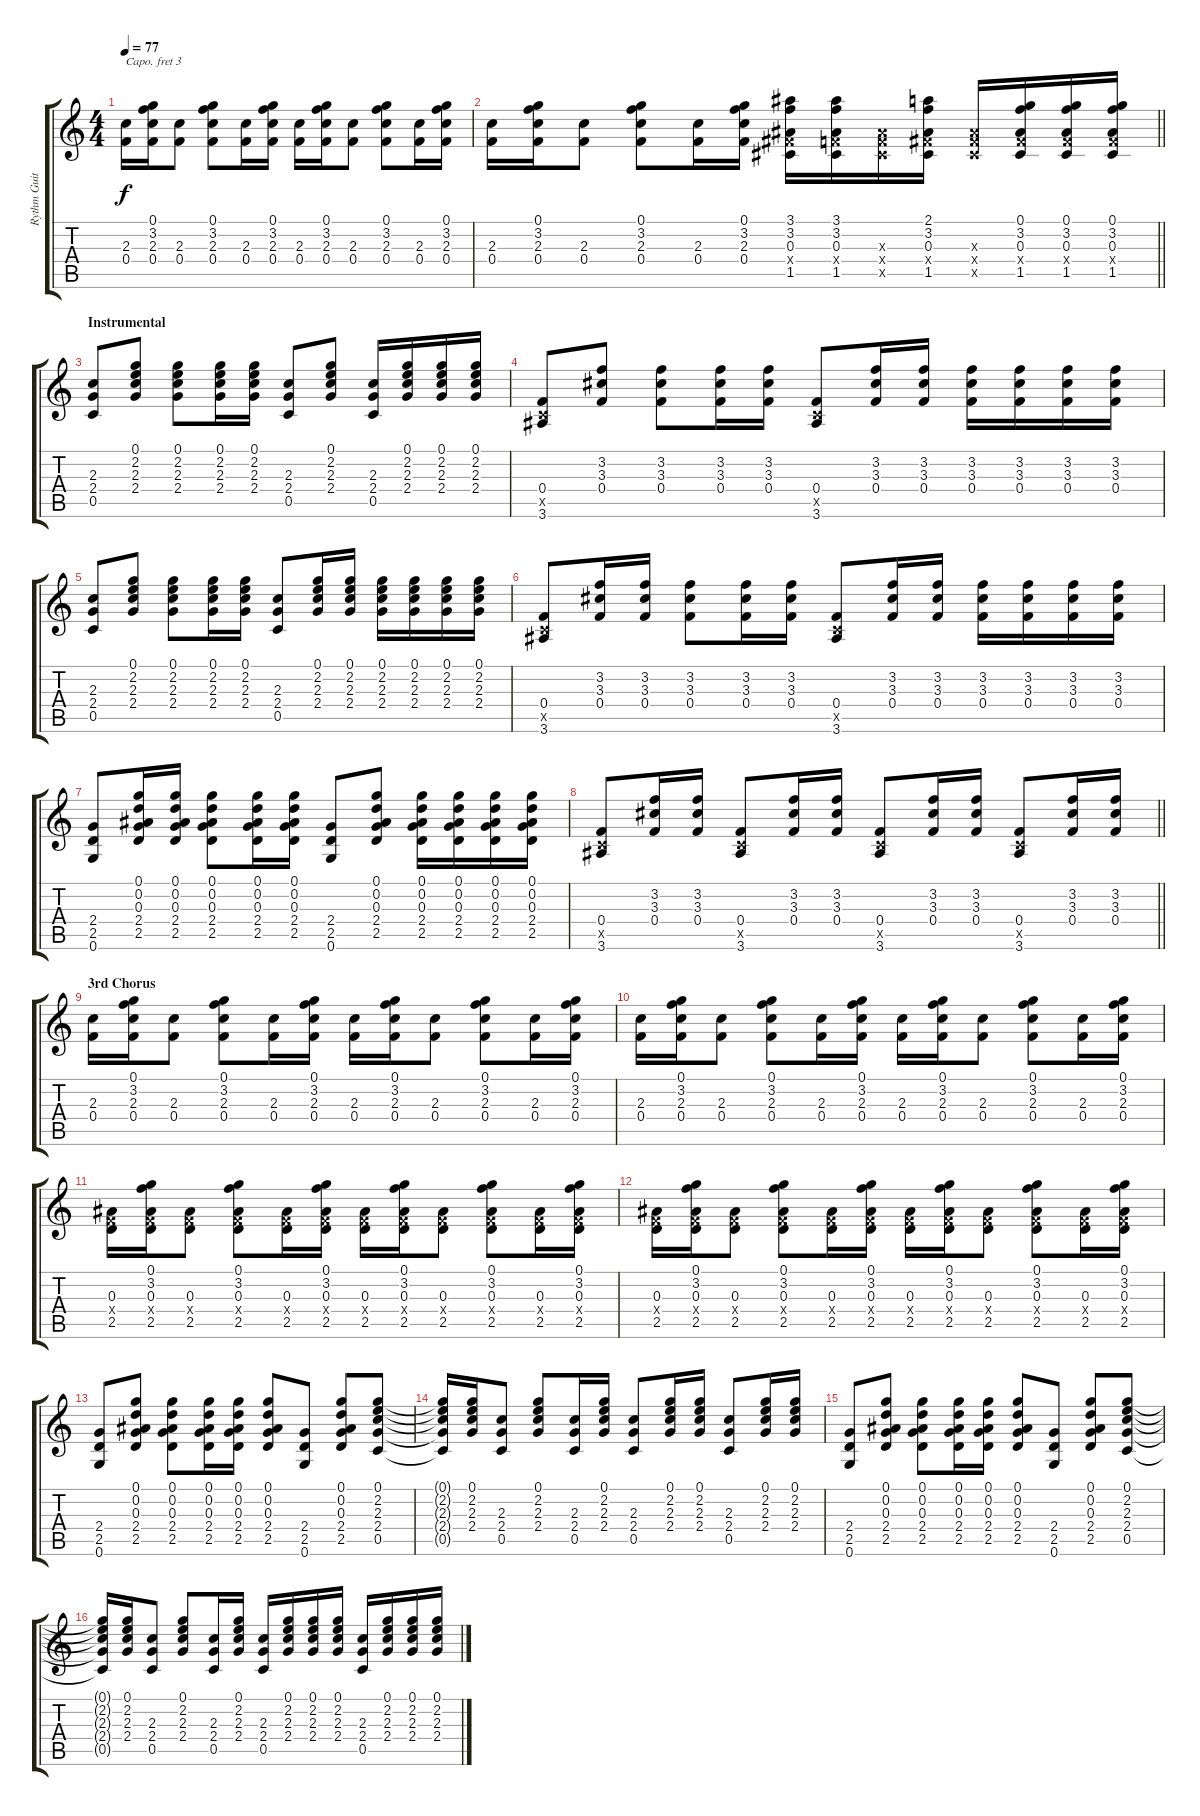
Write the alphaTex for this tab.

\track ("Rythm Guitar 1" "Rythm Guit") {instrument acousticguitarsteel}
\staff {score tabs}
\capo 3
\tuning (E4 B3 G3 D3 A2 E2) {hide}
\ts (4 4)
\tempo 77
\clef g2
\ks c
(2.3 0.4).16{dy f} (0.1 3.2 2.3 0.4).16 (2.3 0.4).8 (0.1 3.2 2.3 0.4).8 (2.3 0.4).16 (0.1 3.2 2.3 0.4).16 (2.3 0.4).16 (0.1 3.2 2.3 0.4).16 (2.3 0.4).8 (0.1 3.2 2.3 0.4).8 (2.3 0.4).16 (0.1 3.2 2.3 0.4).16 |
\barLineRight lightlight
(2.3 0.4).16 (0.1 3.2 2.3 0.4).16 (2.3 0.4).8 (0.1 3.2 2.3 0.4).8 (2.3 0.4).16 (0.1 3.2 2.3 0.4).16 (3.1 3.2 0.3 1.4{x} 1.5).16 (3.1 3.2 0.3 0.4{x} 1.5).16 (0.3{x} 0.4{x} 1.5{x}).16 (2.1 3.2 0.3 1.4{x} 1.5).16 (0.3{x} 1.4{x} 1.5{x}).16 (0.1 3.2 0.3 1.4{x} 1.5).16 (0.1 3.2 0.3 1.4{x} 1.5).16 (0.1 3.2 0.3 1.4{x} 1.5).16 |
\section ("" "Instrumental")
(2.3 2.4 0.5).8 (0.1 2.2 2.3 2.4).8 (0.1 2.2 2.3 2.4).8 (0.1 2.2 2.3 2.4).16 (0.1 2.2 2.3 2.4).16 (2.3 2.4 0.5).8 (0.1 2.2 2.3 2.4).8 (2.3 2.4 0.5).16 (0.1 2.2 2.3 2.4).16 (0.1 2.2 2.3 2.4).16 (0.1 2.2 2.3 2.4).16 |
(0.4 0.5{x} 3.6).8 (3.2 3.3 0.4).8 (3.2 3.3 0.4).8 (3.2 3.3 0.4).16 (3.2 3.3 0.4).16 (0.4 0.5{x} 3.6).8 (3.2 3.3 0.4).16 (3.2 3.3 0.4).16 (3.2 3.3 0.4).16 (3.2 3.3 0.4).16 (3.2 3.3 0.4).16 (3.2 3.3 0.4).16 |
(2.3 2.4 0.5).8 (0.1 2.2 2.3 2.4).8 (0.1 2.2 2.3 2.4).8 (0.1 2.2 2.3 2.4).16 (0.1 2.2 2.3 2.4).16 (2.3 2.4 0.5).8 (0.1 2.2 2.3 2.4).16 (0.1 2.2 2.3 2.4).16 (0.1 2.2 2.3 2.4).16 (0.1 2.2 2.3 2.4).16 (0.1 2.2 2.3 2.4).16 (0.1 2.2 2.3 2.4).16 |
(0.4 0.5{x} 3.6).8 (3.2 3.3 0.4).16 (3.2 3.3 0.4).16 (3.2 3.3 0.4).8 (3.2 3.3 0.4).16 (3.2 3.3 0.4).16 (0.4 0.5{x} 3.6).8 (3.2 3.3 0.4).16 (3.2 3.3 0.4).16 (3.2 3.3 0.4).16 (3.2 3.3 0.4).16 (3.2 3.3 0.4).16 (3.2 3.3 0.4).16 |
(2.4 2.5 0.6).8 (0.1 0.2 0.3 2.4 2.5).16 (0.1 0.2 0.3 2.4 2.5).16 (0.1 0.2 0.3 2.4 2.5).8 (0.1 0.2 0.3 2.4 2.5).16 (0.1 0.2 0.3 2.4 2.5).16 (2.4 2.5 0.6).8 (0.1 0.2 0.3 2.4 2.5).8 (0.1 0.2 0.3 2.4 2.5).16 (0.1 0.2 0.3 2.4 2.5).16 (0.1 0.2 0.3 2.4 2.5).16 (0.1 0.2 0.3 2.4 2.5).16 |
\barLineRight lightlight
(0.4 0.5{x} 3.6).8 (3.2 3.3 0.4).16 (3.2 3.3 0.4).16 (0.4 0.5{x} 3.6).8 (3.2 3.3 0.4).16 (3.2 3.3 0.4).16 (0.4 0.5{x} 3.6).8 (3.2 3.3 0.4).16 (3.2 3.3 0.4).16 (0.4 0.5{x} 3.6).8 (3.2 3.3 0.4).16 (3.2 3.3 0.4).16 |
\section ("" "3rd Chorus")
(2.3 0.4).16 (0.1 3.2 2.3 0.4).16 (2.3 0.4).8 (0.1 3.2 2.3 0.4).8 (2.3 0.4).16 (0.1 3.2 2.3 0.4).16 (2.3 0.4).16 (0.1 3.2 2.3 0.4).16 (2.3 0.4).8 (0.1 3.2 2.3 0.4).8 (2.3 0.4).16 (0.1 3.2 2.3 0.4).16 |
(2.3 0.4).16 (0.1 3.2 2.3 0.4).16 (2.3 0.4).8 (0.1 3.2 2.3 0.4).8 (2.3 0.4).16 (0.1 3.2 2.3 0.4).16 (2.3 0.4).16 (0.1 3.2 2.3 0.4).16 (2.3 0.4).8 (0.1 3.2 2.3 0.4).8 (2.3 0.4).16 (0.1 3.2 2.3 0.4).16 |
(0.3 0.4{x} 2.5).16 (0.1 3.2 0.3 0.4{x} 2.5).16 (0.3 0.4{x} 2.5).8 (0.1 3.2 0.3 0.4{x} 2.5).8 (0.3 0.4{x} 2.5).16 (0.1 3.2 0.3 0.4{x} 2.5).16 (0.3 0.4{x} 2.5).16 (0.1 3.2 0.3 0.4{x} 2.5).16 (0.3 0.4{x} 2.5).8 (0.1 3.2 0.3 0.4{x} 2.5).8 (0.3 0.4{x} 2.5).16 (0.1 3.2 0.3 0.4{x} 2.5).16 |
(0.3 0.4{x} 2.5).16 (0.1 3.2 0.3 0.4{x} 2.5).16 (0.3 0.4{x} 2.5).8 (0.1 3.2 0.3 0.4{x} 2.5).8 (0.3 0.4{x} 2.5).16 (0.1 3.2 0.3 0.4{x} 2.5).16 (0.3 0.4{x} 2.5).16 (0.1 3.2 0.3 0.4{x} 2.5).16 (0.3 0.4{x} 2.5).8 (0.1 3.2 0.3 0.4{x} 2.5).8 (0.3 0.4{x} 2.5).16 (0.1 3.2 0.3 0.4{x} 2.5).16 |
(2.4 2.5 0.6).8 (0.1 0.2 0.3 2.4 2.5).8 (0.1 0.2 0.3 2.4 2.5).8 (0.1 0.2 0.3 2.4 2.5).16 (0.1 0.2 0.3 2.4 2.5).16 (0.1 0.2 0.3 2.4 2.5).8 (2.4 2.5 0.6).8 (0.1 0.2 0.3 2.4 2.5).8 (0.1 2.2 2.3 2.4 0.5).8 |
(0.1{t} 2.2{t} 2.3{t} 2.4{t} 0.5{t}).16 (0.1 2.2 2.3 2.4).16 (2.3 2.4 0.5).8 (0.1 2.2 2.3 2.4).8 (2.3 2.4 0.5).16 (0.1 2.2 2.3 2.4).16 (2.3 2.4 0.5).8 (0.1 2.2 2.3 2.4).16 (0.1 2.2 2.3 2.4).16 (2.3 2.4 0.5).8 (0.1 2.2 2.3 2.4).16 (0.1 2.2 2.3 2.4).16 |
(2.4 2.5 0.6).8 (0.1 0.2 0.3 2.4 2.5).8 (0.1 0.2 0.3 2.4 2.5).8 (0.1 0.2 0.3 2.4 2.5).16 (0.1 0.2 0.3 2.4 2.5).16 (0.1 0.2 0.3 2.4 2.5).8 (2.4 2.5 0.6).8 (0.1 0.2 0.3 2.4 2.5).8 (0.1 2.2 2.3 2.4 0.5).8 |
(0.1{t} 2.2{t} 2.3{t} 2.4{t} 0.5{t}).16 (0.1 2.2 2.3 2.4).16 (2.3 2.4 0.5).8 (0.1 2.2 2.3 2.4).8 (2.3 2.4 0.5).16 (0.1 2.2 2.3 2.4).16 (2.3 2.4 0.5).16 (0.1 2.2 2.3 2.4).16 (0.1 2.2 2.3 2.4).16 (0.1 2.2 2.3 2.4).16 (2.3 2.4 0.5).16 (0.1 2.2 2.3 2.4).16 (0.1 2.2 2.3 2.4).16 (0.1 2.2 2.3 2.4).16
